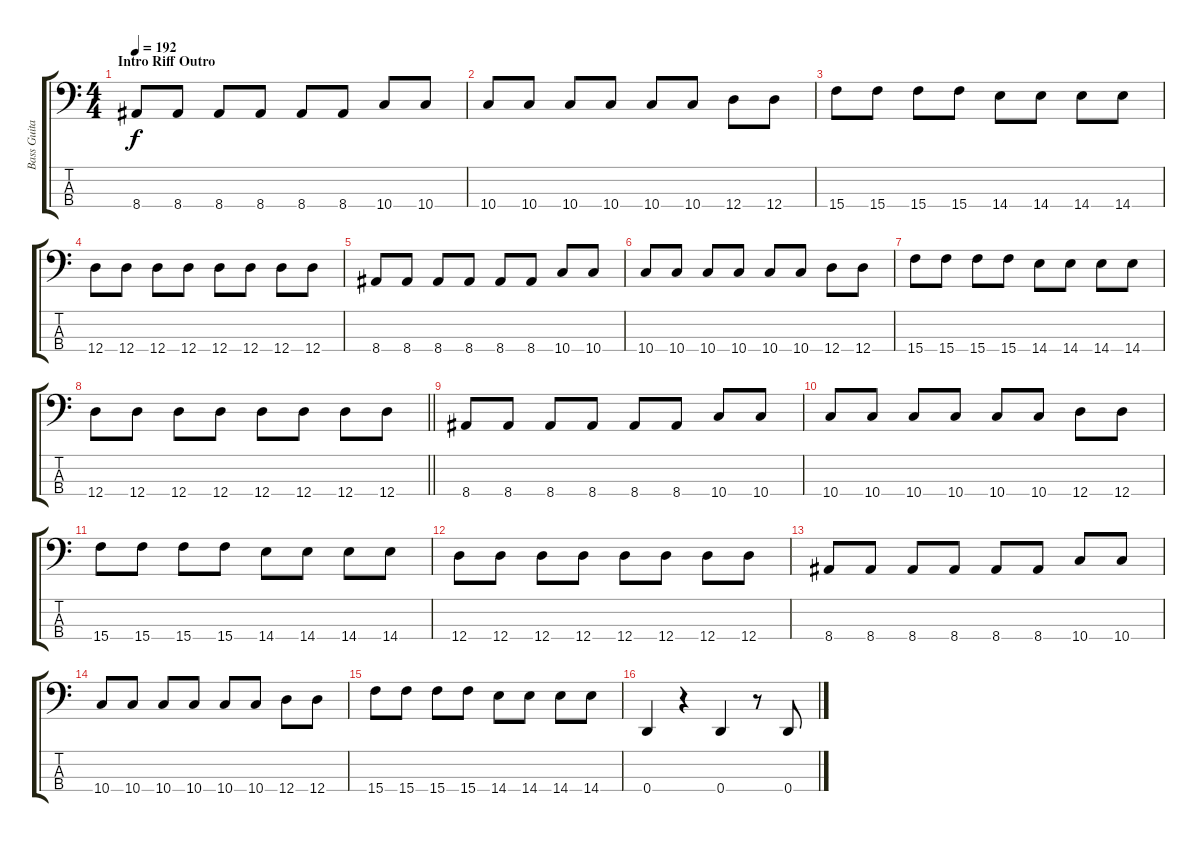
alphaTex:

\track ("Bass Guitar" "Bass Guita") {instrument electricbassfinger}
\staff {score tabs}
\tuning (G2 D2 A1 D1) {hide}
\ts (4 4)
\section ("" "Intro Riff Outro")
\tempo 192
\clef f4
\ks c
8.4.8{dy f} 8.4.8 8.4.8 8.4.8 8.4.8 8.4.8 10.4.8 10.4.8 |
10.4.8 10.4.8 10.4.8 10.4.8 10.4.8 10.4.8 12.4.8 12.4.8 |
15.4.8 15.4.8 15.4.8 15.4.8 14.4.8 14.4.8 14.4.8 14.4.8 |
12.4.8 12.4.8 12.4.8 12.4.8 12.4.8 12.4.8 12.4.8 12.4.8 |
8.4.8 8.4.8 8.4.8 8.4.8 8.4.8 8.4.8 10.4.8 10.4.8 |
10.4.8 10.4.8 10.4.8 10.4.8 10.4.8 10.4.8 12.4.8 12.4.8 |
15.4.8 15.4.8 15.4.8 15.4.8 14.4.8 14.4.8 14.4.8 14.4.8 |
\barLineRight lightlight
12.4.8 12.4.8 12.4.8 12.4.8 12.4.8 12.4.8 12.4.8 12.4.8 |
8.4.8 8.4.8 8.4.8 8.4.8 8.4.8 8.4.8 10.4.8 10.4.8 |
10.4.8 10.4.8 10.4.8 10.4.8 10.4.8 10.4.8 12.4.8 12.4.8 |
15.4.8 15.4.8 15.4.8 15.4.8 14.4.8 14.4.8 14.4.8 14.4.8 |
12.4.8 12.4.8 12.4.8 12.4.8 12.4.8 12.4.8 12.4.8 12.4.8 |
8.4.8 8.4.8 8.4.8 8.4.8 8.4.8 8.4.8 10.4.8 10.4.8 |
10.4.8 10.4.8 10.4.8 10.4.8 10.4.8 10.4.8 12.4.8 12.4.8 |
15.4.8 15.4.8 15.4.8 15.4.8 14.4.8 14.4.8 14.4.8 14.4.8 |
0.4.4 r.4 0.4.4 r.8 0.4.8
